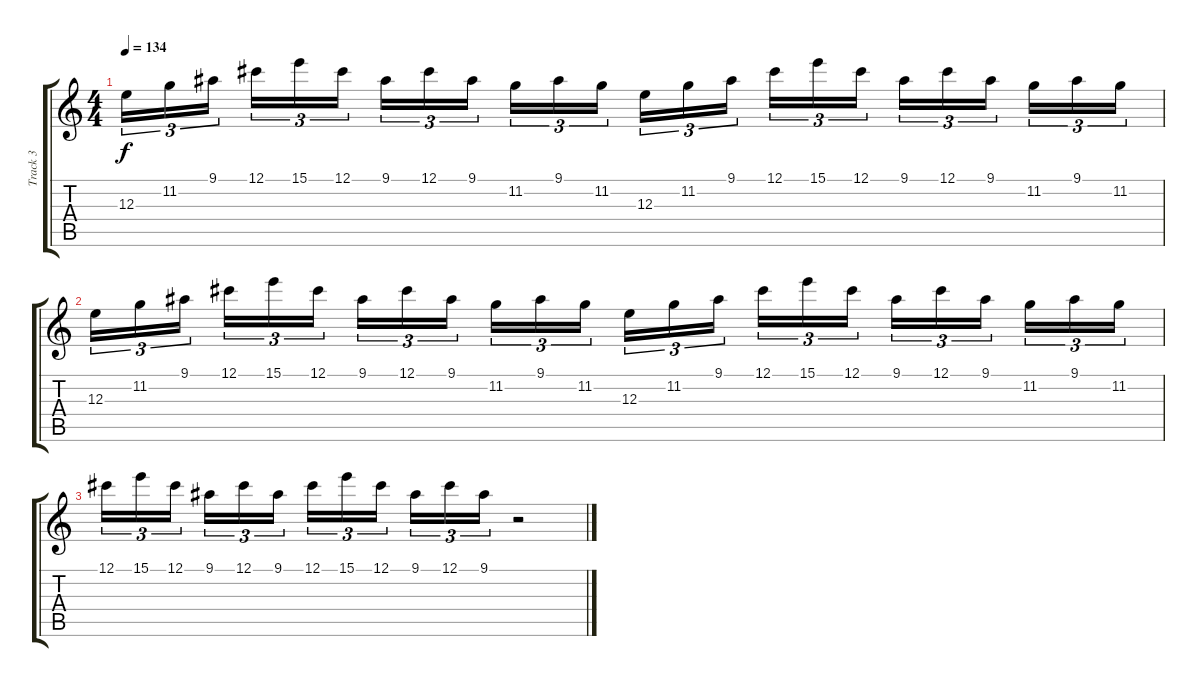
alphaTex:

\track ("Track 3" "Track 3") {instrument distortionguitar}
\staff {score tabs}
\tuning (Db4 Ab3 E3 B2 Gb2 B1) {hide}
\ts (4 4)
\tempo 134
\clef g2
\ks c
12.3.16{tu (3 2) dy f} 11.2.16{tu (3 2)} 9.1.16{tu (3 2) beam splitsecondary} 12.1.16{tu (3 2)} 15.1.16{tu (3 2)} 12.1.16{tu (3 2)} 9.1.16{tu (3 2)} 12.1.16{tu (3 2)} 9.1.16{tu (3 2) beam splitsecondary} 11.2.16{tu (3 2)} 9.1.16{tu (3 2)} 11.2.16{tu (3 2)} 12.3.16{tu (3 2)} 11.2.16{tu (3 2)} 9.1.16{tu (3 2) beam splitsecondary} 12.1.16{tu (3 2)} 15.1.16{tu (3 2)} 12.1.16{tu (3 2)} 9.1.16{tu (3 2)} 12.1.16{tu (3 2)} 9.1.16{tu (3 2) beam splitsecondary} 11.2.16{tu (3 2)} 9.1.16{tu (3 2)} 11.2.16{tu (3 2)} |
12.3.16{tu (3 2)} 11.2.16{tu (3 2)} 9.1.16{tu (3 2) beam splitsecondary} 12.1.16{tu (3 2)} 15.1.16{tu (3 2)} 12.1.16{tu (3 2)} 9.1.16{tu (3 2)} 12.1.16{tu (3 2)} 9.1.16{tu (3 2) beam splitsecondary} 11.2.16{tu (3 2)} 9.1.16{tu (3 2)} 11.2.16{tu (3 2)} 12.3.16{tu (3 2)} 11.2.16{tu (3 2)} 9.1.16{tu (3 2) beam splitsecondary} 12.1.16{tu (3 2)} 15.1.16{tu (3 2)} 12.1.16{tu (3 2)} 9.1.16{tu (3 2)} 12.1.16{tu (3 2)} 9.1.16{tu (3 2) beam splitsecondary} 11.2.16{tu (3 2)} 9.1.16{tu (3 2)} 11.2.16{tu (3 2)} |
12.1.16{tu (3 2)} 15.1.16{tu (3 2)} 12.1.16{tu (3 2) beam splitsecondary} 9.1.16{tu (3 2)} 12.1.16{tu (3 2)} 9.1.16{tu (3 2)} 12.1.16{tu (3 2) instrument distortionguitar} 15.1.16{tu (3 2)} 12.1.16{tu (3 2) beam splitsecondary} 9.1.16{tu (3 2)} 12.1.16{tu (3 2)} 9.1.16{tu (3 2)} r.2
